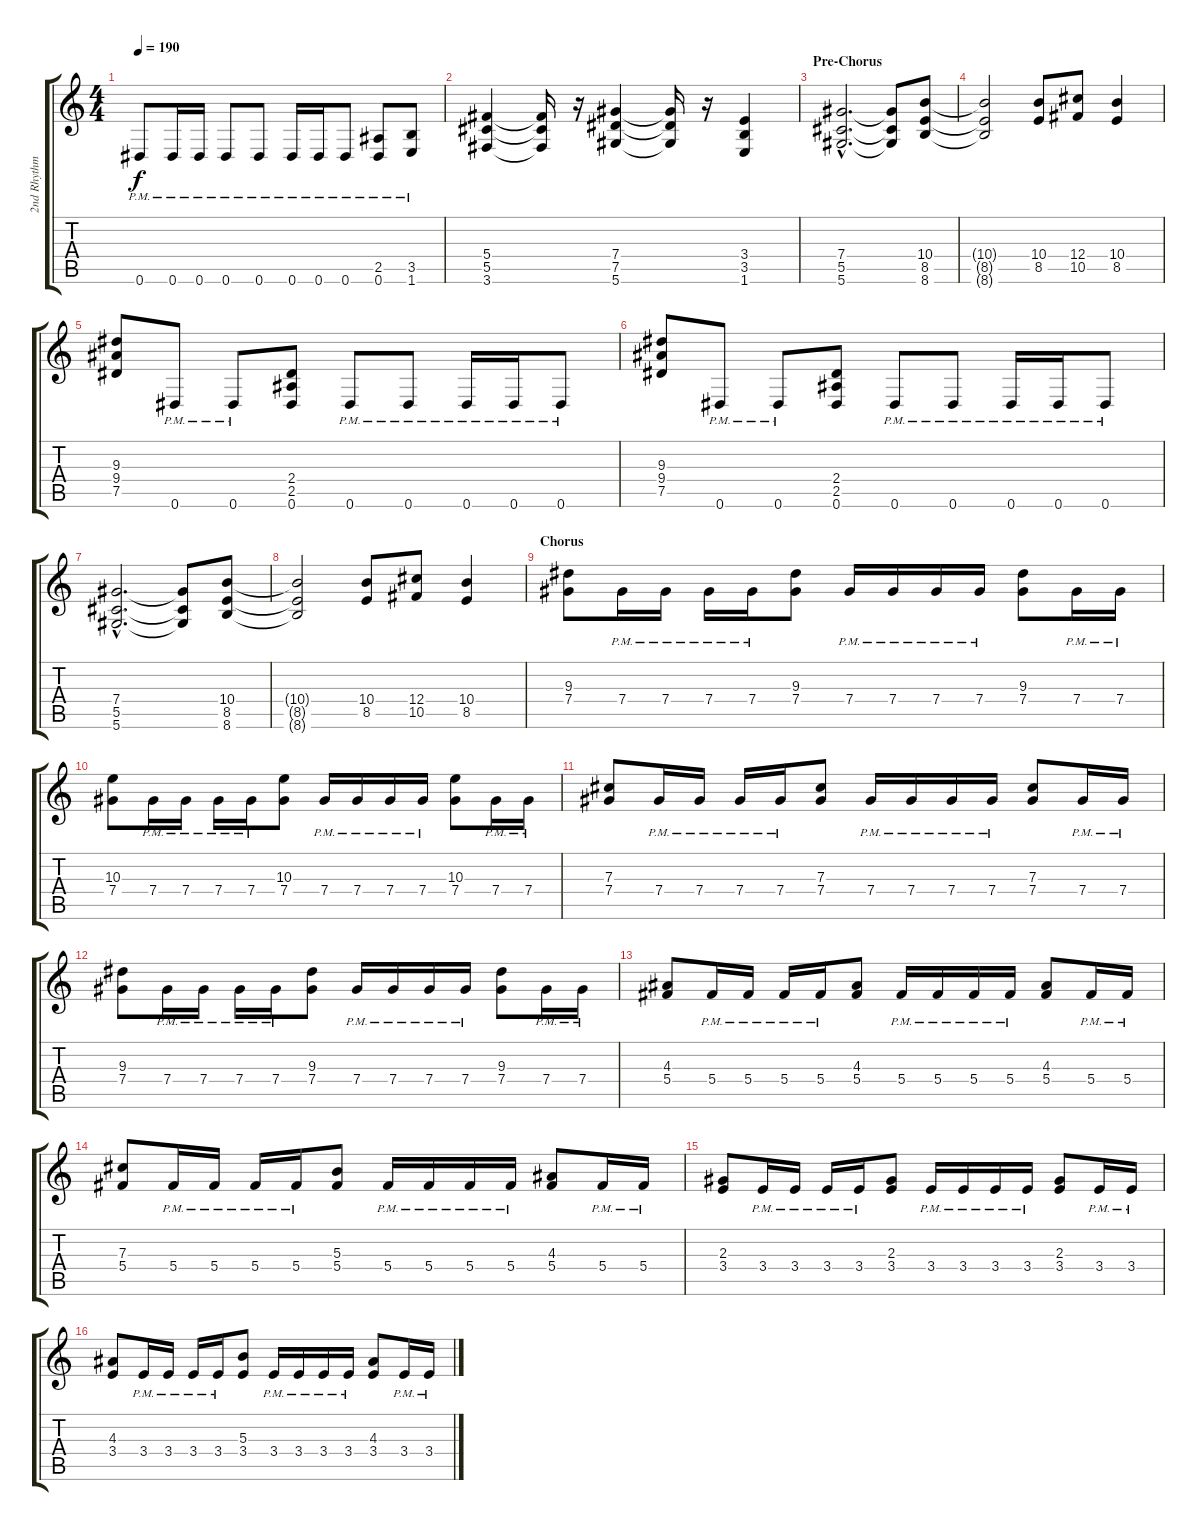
\track ("2nd Rhythm Guitar" "2nd Rhythm") {instrument distortionguitar}
\staff {score tabs}
\tuning (Eb4 Bb3 Gb3 Db3 Ab2 Eb2) {hide}
\ts (4 4)
\tempo 190
\clef g2
\ks c
0.6{pm}.8{dy f} 0.6{pm}.16 0.6{pm}.16 0.6{pm}.8 0.6{pm}.8 0.6{pm}.16 0.6{pm}.16 0.6{pm}.8 (2.5{pm} 0.6{pm}).8 (3.5{pm} 1.6{pm}).8 |
(5.4 5.5 3.6).4 (5.4{t} 5.5{t} 3.6{t}).16 r.16 (7.4 7.5 5.6).4 (7.4{t} 7.5{t} 5.6{t}).16 r.16 (3.4 3.5 1.6).4 |
\section ("" "Pre-Chorus")
(7.4{hac} 5.5{hac} 5.6{hac}).2{d} (7.4{t} 5.5{t} 5.6{t}).8 (10.4 8.5 8.6).8 |
(10.4{t} 8.5{t} 8.6{t}).2 (10.4 8.5).8 (12.4 10.5).8 (10.4 8.5).4 |
(9.3 9.4 7.5).8 0.6{pm}.8 0.6{pm}.8 (2.4 2.5 0.6).8 0.6{pm}.8 0.6{pm}.8 0.6{pm}.16 0.6{pm}.16 0.6{pm}.8 |
(9.3 9.4 7.5).8 0.6{pm}.8 0.6{pm}.8 (2.4 2.5 0.6).8 0.6{pm}.8 0.6{pm}.8 0.6{pm}.16 0.6{pm}.16 0.6{pm}.8 |
(7.4{hac} 5.5{hac} 5.6{hac}).2{d} (7.4{t} 5.5{t} 5.6{t}).8 (10.4 8.5 8.6).8 |
(10.4{t} 8.5{t} 8.6{t}).2 (10.4 8.5).8 (12.4 10.5).8 (10.4 8.5).4 |
\section ("" "Chorus")
(9.3 7.4).8 7.4{pm}.16 7.4{pm}.16 7.4{pm}.16 7.4{pm}.16 (9.3 7.4).8 7.4{pm}.16 7.4{pm}.16 7.4{pm}.16 7.4{pm}.16 (9.3 7.4).8 7.4{pm}.16 7.4{pm}.16 |
(10.3 7.4).8 7.4{pm}.16 7.4{pm}.16 7.4{pm}.16 7.4{pm}.16 (10.3 7.4).8 7.4{pm}.16 7.4{pm}.16 7.4{pm}.16 7.4{pm}.16 (10.3 7.4).8 7.4{pm}.16 7.4{pm}.16 |
(7.3 7.4).8 7.4{pm}.16 7.4{pm}.16 7.4{pm}.16 7.4{pm}.16 (7.3 7.4).8 7.4{pm}.16 7.4{pm}.16 7.4{pm}.16 7.4{pm}.16 (7.3 7.4).8 7.4{pm}.16 7.4{pm}.16 |
(9.3 7.4).8 7.4{pm}.16 7.4{pm}.16 7.4{pm}.16 7.4{pm}.16 (9.3 7.4).8 7.4{pm}.16 7.4{pm}.16 7.4{pm}.16 7.4{pm}.16 (9.3 7.4).8 7.4{pm}.16 7.4{pm}.16 |
(4.3 5.4).8 5.4{pm}.16 5.4{pm}.16 5.4{pm}.16 5.4{pm}.16 (4.3 5.4).8 5.4{pm}.16 5.4{pm}.16 5.4{pm}.16 5.4{pm}.16 (4.3 5.4).8 5.4{pm}.16 5.4{pm}.16 |
(7.3 5.4).8 5.4{pm}.16 5.4{pm}.16 5.4{pm}.16 5.4{pm}.16 (5.3 5.4).8 5.4{pm}.16 5.4{pm}.16 5.4{pm}.16 5.4{pm}.16 (4.3 5.4).8 5.4{pm}.16 5.4{pm}.16 |
(2.3 3.4).8 3.4{pm}.16 3.4{pm}.16 3.4{pm}.16 3.4{pm}.16 (2.3 3.4).8 3.4{pm}.16 3.4{pm}.16 3.4{pm}.16 3.4{pm}.16 (2.3 3.4).8 3.4{pm}.16 3.4{pm}.16 |
(4.3 3.4).8 3.4{pm}.16 3.4{pm}.16 3.4{pm}.16 3.4{pm}.16 (5.3 3.4).8 3.4{pm}.16 3.4{pm}.16 3.4{pm}.16 3.4{pm}.16 (4.3 3.4).8 3.4{pm}.16 3.4{pm}.16
